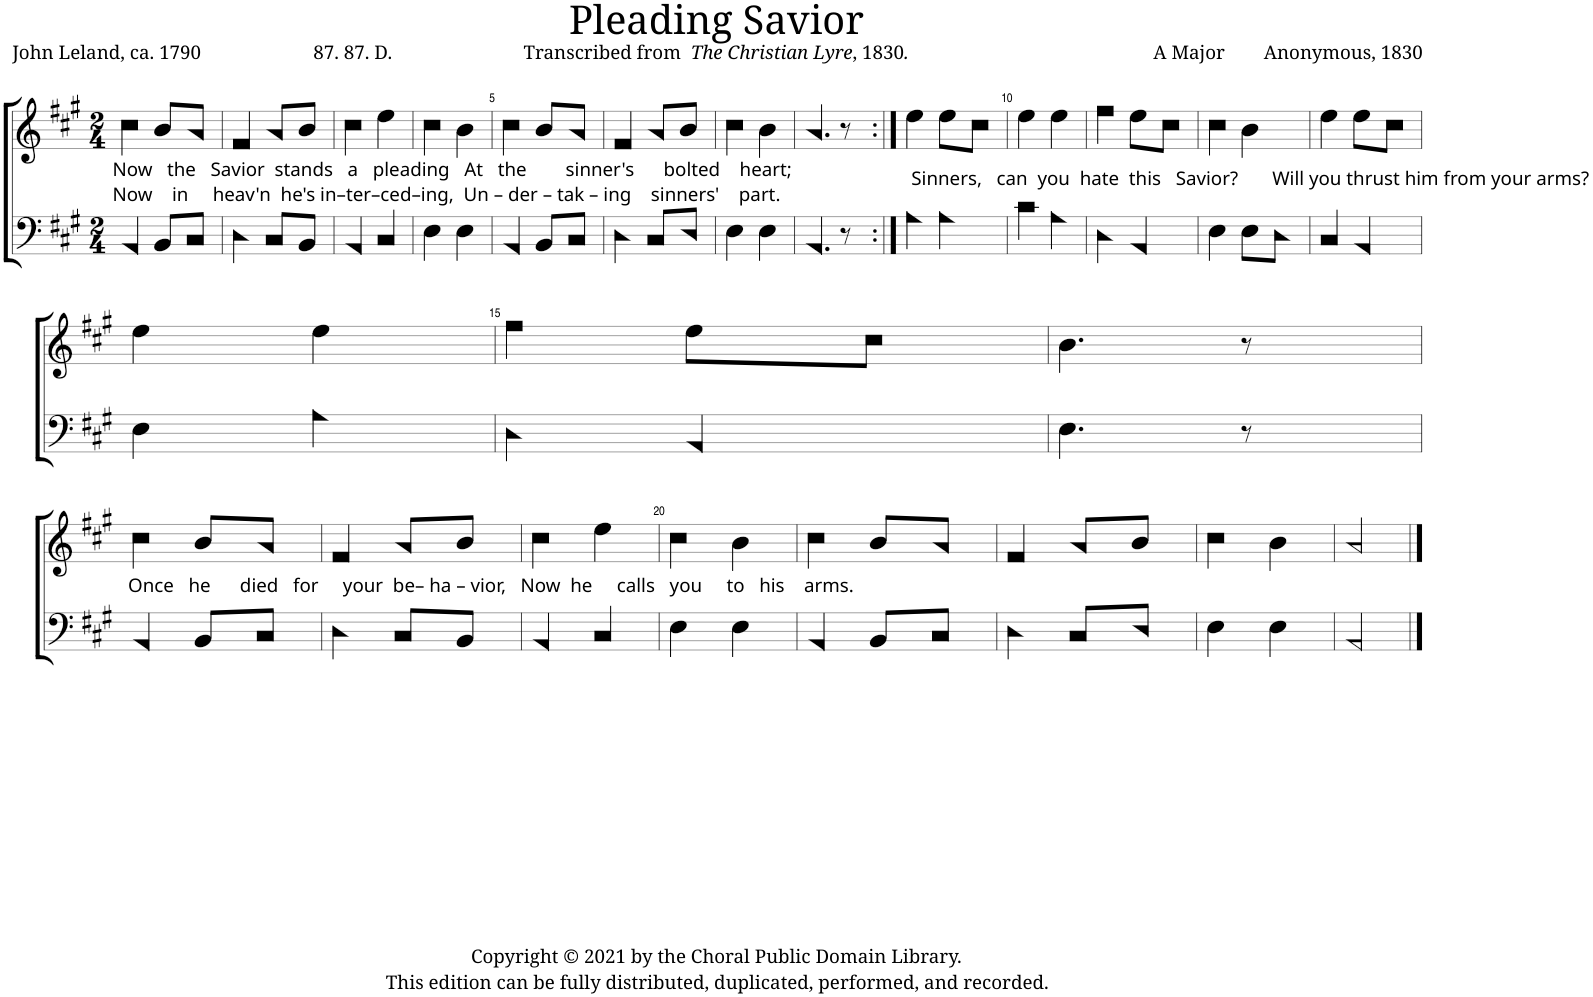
**kern	**kern
*part2	*part1
*staff2	*staff1
*I"Bass	*I"Voice
*clefF4	*clefG2
*k[f#c#g#]	*k[f#c#g#]
*M2/4	*M2/4
=1	=1
!	!LO:TX:b:t=Now   the   Savior  stands   a   pleading   At   the        sinner's      bolted    heart;
!	!LO:TX:b:t=Now    in     heav'n  he's in–ter–ced–ing,  Un – der – tak – ing    sinners'    part.
4AA!/	4cc#!\
8BB!/L	8b!/L
8C#!/J	8a!/J
=2	=2
4D!\	4f#!/
8C#!/L	8a!/L
8BB!/J	8b!/J
=3	=3
4AA!/	4cc#!\
4C#!/	4ee!\
=4	=4
4E!\	4cc#!\
4E!\	4b!\
=5	=5
4AA!/	4cc#!\
8BB!/L	8b!/L
8C#!/J	8a!/J
=6	=6
4D!\	4f#!/
8C#!/L	8a!/L
8D!/J	8b!/J
=7	=7
4E!\	4cc#!\
4E!\	4b!\
=8	=8
4.AA!/	4.a!/
8r	8r
=9:|!	=9:|!
!	!LO:TX:b:t=Sinners,   can  you  hate  this   Savior?       Will you thrust him from your arms?
4A!\	4ee!\
4A!\	8ee!\L
.	8cc#!\J
=10	=10
4c#!\	4ee!\
4A!\	4ee!\
=11	=11
4D!\	4ff#!\
4AA!/	8ee!\L
.	8cc#!\J
=12	=12
4E!\	4cc#!\
8E!\L	4b!\
8D!\J	.
=13	=13
4C#!/	4ee!\
4AA!/	8ee!\L
.	8cc#!\J
!!LO:LB:g=z
=14	=14
4E!\	4ee!\
4A!\	4ee!\
=15	=15
4D!\	4ff#!\
4AA!/	8ee!\L
.	8cc#!\J
=16	=16
4.E!\	4.b!\
8r	8r
!!LO:LB:g=z
=17	=17
!	!LO:TX:b:t=Once   he      died   for     your  be– ha – vior,   Now  he     calls   you     to   his    arms.
4AA!/	4cc#!\
8BB!/L	8b!/L
8C#!/J	8a!/J
=18	=18
4D!\	4f#!/
8C#!/L	8a!/L
8BB!/J	8b!/J
=19	=19
4AA!/	4cc#!\
4C#!/	4ee!\
=20	=20
4E!\	4cc#!\
4E!\	4b!\
=21	=21
4AA!/	4cc#!\
8BB!/L	8b!/L
8C#!/J	8a!/J
=22	=22
4D!\	4f#!/
8C#!/L	8a!/L
8D!/J	8b!/J
=23	=23
4E!\	4cc#!\
4E!\	4b!\
=24	=24
2AA!/	2a!/
==	==
*-	*-
